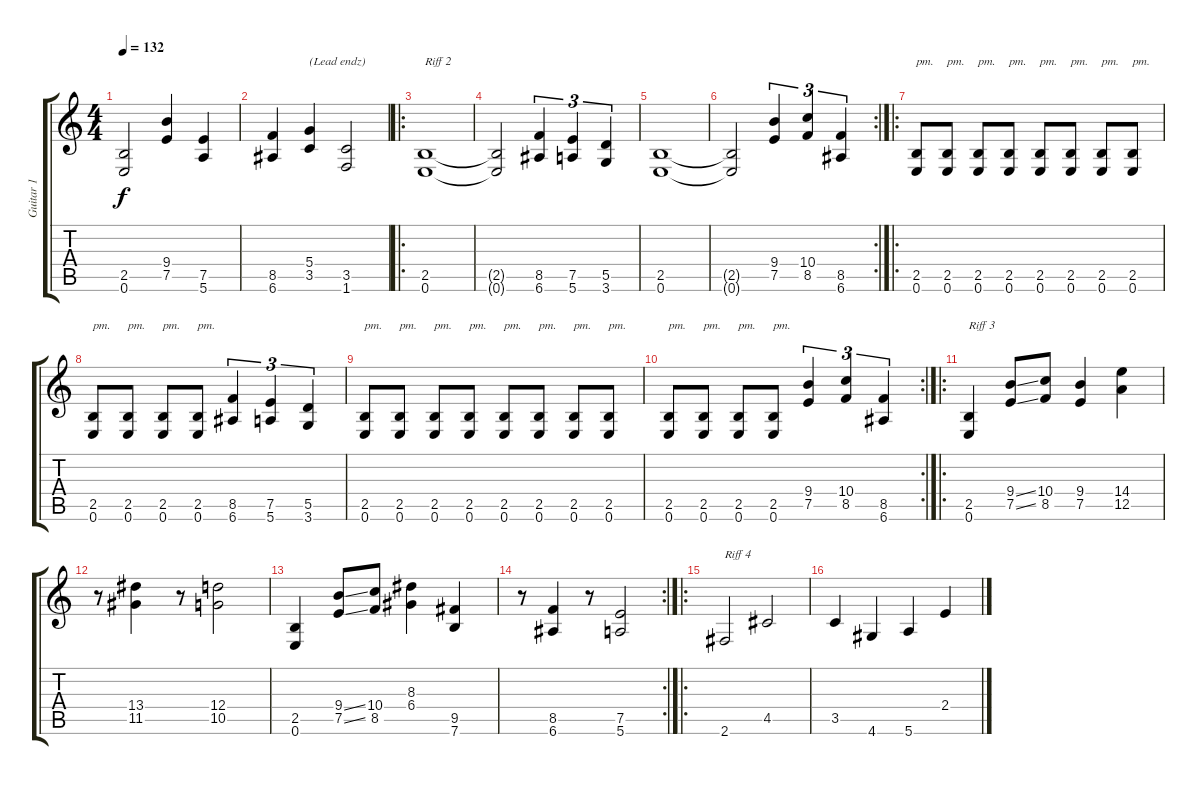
\track ("Guitar 1" "Guitar 1") {instrument distortionguitar}
\staff {score tabs}
\tuning (E4 B3 G3 D3 A2 E2) {hide}
\ts (4 4)
\tempo 132
\clef g2
\ks c
(2.5 0.6).2{dy f} (9.4 7.5).4 (7.5 5.6).4 |
(8.5 6.6).4 (5.4 3.5).4{txt "(Lead endz)"} (3.5 1.6).2 |
\ro
(2.5 0.6).1{txt "Riff 2"} |
(2.5{t} 0.6{t}).2 (8.5 6.6).4{tu (3 2)} (7.5 5.6).4{tu (3 2)} (5.5 3.6).4{tu (3 2)} |
(2.5 0.6).1 |
\rc 2
(2.5{t} 0.6{t}).2 (9.4 7.5).4{tu (3 2)} (10.4 8.5).4{tu (3 2)} (8.5 6.6).4{tu (3 2)} |
\ro
(2.5 0.6).8{txt "pm."} (2.5 0.6).8{txt "pm."} (2.5 0.6).8{txt "pm."} (2.5 0.6).8{txt "pm."} (2.5 0.6).8{txt "pm."} (2.5 0.6).8{txt "pm."} (2.5 0.6).8{txt "pm."} (2.5 0.6).8{txt "pm."} |
(2.5 0.6).8{txt "pm."} (2.5 0.6).8{txt "pm."} (2.5 0.6).8{txt "pm."} (2.5 0.6).8{txt "pm."} (8.5 6.6).4{tu (3 2)} (7.5 5.6).4{tu (3 2)} (5.5 3.6).4{tu (3 2)} |
(2.5 0.6).8{txt "pm."} (2.5 0.6).8{txt "pm."} (2.5 0.6).8{txt "pm."} (2.5 0.6).8{txt "pm."} (2.5 0.6).8{txt "pm."} (2.5 0.6).8{txt "pm."} (2.5 0.6).8{txt "pm."} (2.5 0.6).8{txt "pm."} |
\rc 2
(2.5 0.6).8{txt "pm."} (2.5 0.6).8{txt "pm."} (2.5 0.6).8{txt "pm."} (2.5 0.6).8{txt "pm."} (9.4 7.5).4{tu (3 2)} (10.4 8.5).4{tu (3 2)} (8.5 6.6).4{tu (3 2)} |
\ro
(2.5 0.6).4{txt "Riff 3"} (9.4{ss} 7.5{ss}).8 (10.4 8.5).8 (9.4 7.5).4 (14.4 12.5).4 |
r.8 (13.4 11.5).4 r.8 (12.4 10.5).2 |
(2.5 0.6).4 (9.4{ss} 7.5{ss}).8 (10.4 8.5).8 (8.3 6.4).4 (9.5 7.6).4 |
\rc 2
r.8 (8.5 6.6).4 r.8 (7.5 5.6).2 |
\ro
2.6.2{txt "Riff 4"} 4.5.2 |
3.5.4 4.6.4 5.6.4 2.4.4
